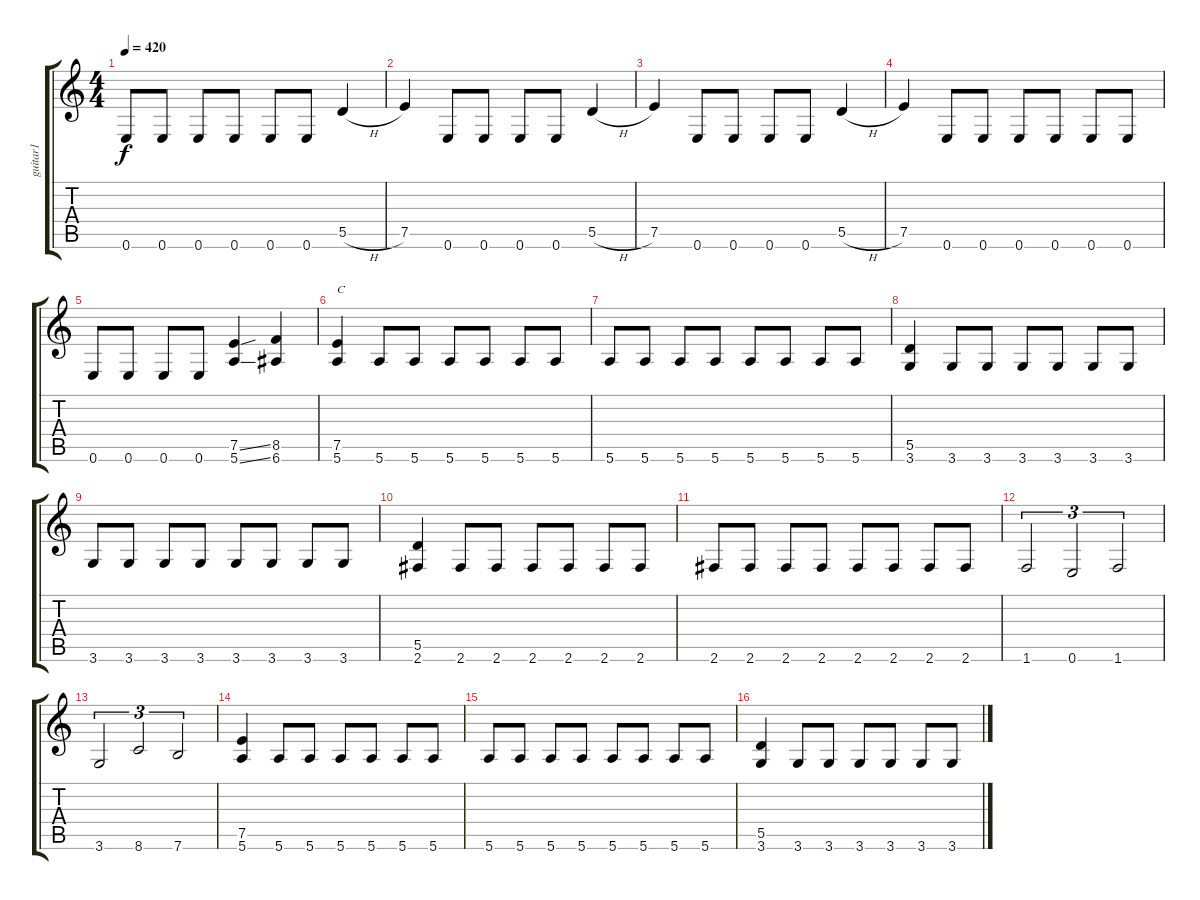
\track ("guitar1" "guitar1") {instrument distortionguitar}
\staff {score tabs}
\tuning (E4 B3 G3 D3 A2 E2) {hide}
\ts (4 4)
\tempo 420
\clef g2
\ks c
0.6.8{dy f} 0.6.8 0.6.8 0.6.8 0.6.8 0.6.8 5.5{h}.4 |
7.5.4 0.6.8 0.6.8 0.6.8 0.6.8 5.5{h}.4 |
7.5.4 0.6.8 0.6.8 0.6.8 0.6.8 5.5{h}.4 |
7.5.4 0.6.8 0.6.8 0.6.8 0.6.8 0.6.8 0.6.8 |
0.6.8 0.6.8 0.6.8 0.6.8 (7.5{ss} 5.6{ss}).4 (8.5 6.6).4 |
(7.5 5.6).4{txt "C"} 5.6.8 5.6.8 5.6.8 5.6.8 5.6.8 5.6.8 |
5.6.8 5.6.8 5.6.8 5.6.8 5.6.8 5.6.8 5.6.8 5.6.8 |
(5.5 3.6).4 3.6.8 3.6.8 3.6.8 3.6.8 3.6.8 3.6.8 |
3.6.8 3.6.8 3.6.8 3.6.8 3.6.8 3.6.8 3.6.8 3.6.8 |
(5.5 2.6).4 2.6.8 2.6.8 2.6.8 2.6.8 2.6.8 2.6.8 |
2.6.8 2.6.8 2.6.8 2.6.8 2.6.8 2.6.8 2.6.8 2.6.8 |
1.6.2{tu (3 2)} 0.6.2{tu (3 2)} 1.6.2{tu (3 2)} |
3.6.2{tu (3 2)} 8.6.2{tu (3 2)} 7.6.2{tu (3 2)} |
(7.5 5.6).4 5.6.8 5.6.8 5.6.8 5.6.8 5.6.8 5.6.8 |
5.6.8 5.6.8 5.6.8 5.6.8 5.6.8 5.6.8 5.6.8 5.6.8 |
(5.5 3.6).4 3.6.8 3.6.8 3.6.8 3.6.8 3.6.8 3.6.8
